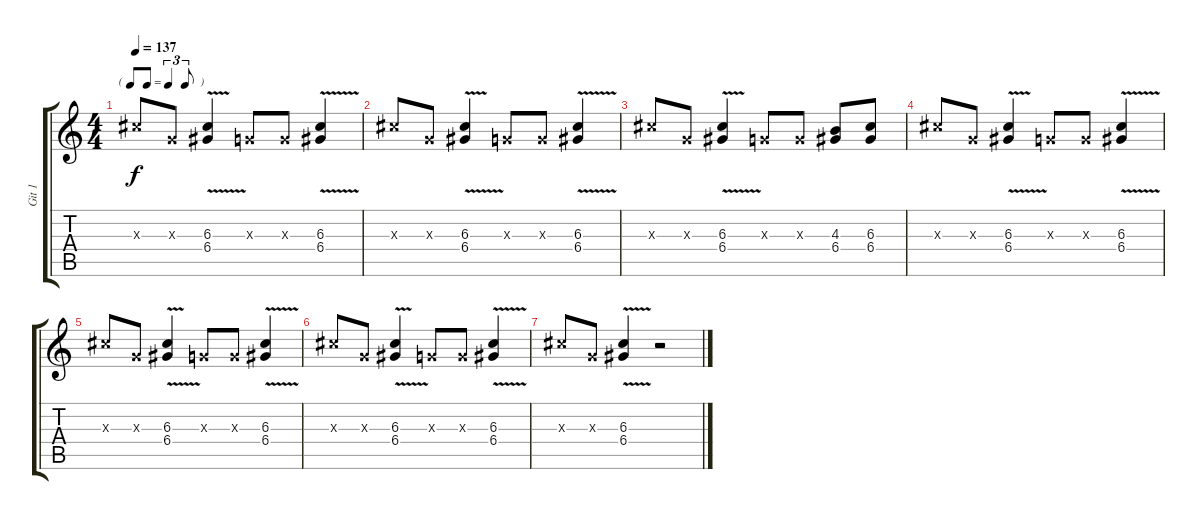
\track ("Git 1" "Git 1") {instrument distortionguitar}
\staff {score tabs}
\tuning (E4 B3 G3 D3 A2 E2) {hide}
\ts (4 4)
\tf triplet8th
\tempo 137
\clef g2
\ks c
6.3{x}.8{dy f} 0.3{x}.8 (6.3{v} 6.4).4 0.3{x}.8 0.3{x}.8 (6.3{v} 6.4).4 |
6.3{x}.8 0.3{x}.8 (6.3{v} 6.4).4 0.3{x}.8 0.3{x}.8 (6.3{v} 6.4).4 |
6.3{x}.8 0.3{x}.8 (6.3{v} 6.4).4 0.3{x}.8 0.3{x}.8 (4.3 6.4).8 (6.3 6.4).8 |
6.3{x}.8 0.3{x}.8 (6.3{v} 6.4).4 0.3{x}.8 0.3{x}.8 (6.3{v} 6.4).4 |
6.3{x}.8 0.3{x}.8 (6.3{v} 6.4).4 0.3{x}.8 0.3{x}.8 (6.3{v} 6.4).4 |
6.3{x}.8 0.3{x}.8 (6.3{v} 6.4).4 0.3{x}.8 0.3{x}.8 (6.3{v} 6.4).4 |
6.3{x}.8 0.3{x}.8 (6.3{v} 6.4).4 r.2
